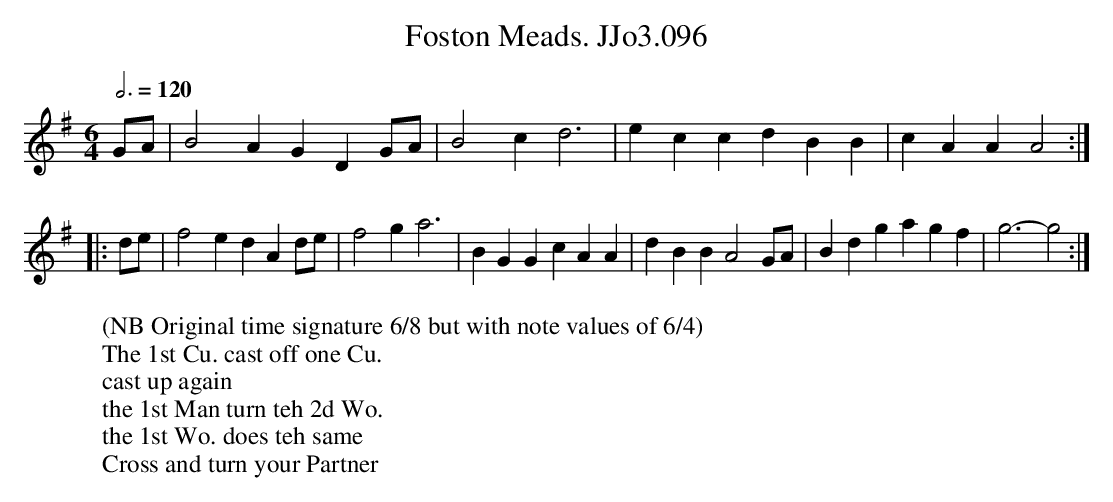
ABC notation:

X:1
T:Foston Meads. JJo3.096
M:6/4
L:1/4
Q:3/4=120
K:G
G/A/ | B2 A GDG/A/ | B2c d3 | ecc dBB | cAA A2 :|
|:d/e/ |f2e dAd/e/ | f2g a3 | BGG cAA | dBB A2 G/A/ | Bdg agf | g3-g2 :|
W:(NB Original time signature 6/8 but with note values of 6/4)
W: The 1st Cu. cast off one Cu.
W:cast up again
W:the 1st Man turn teh 2d Wo.
W:the 1st Wo. does teh same
W:Cross and turn your Partner
